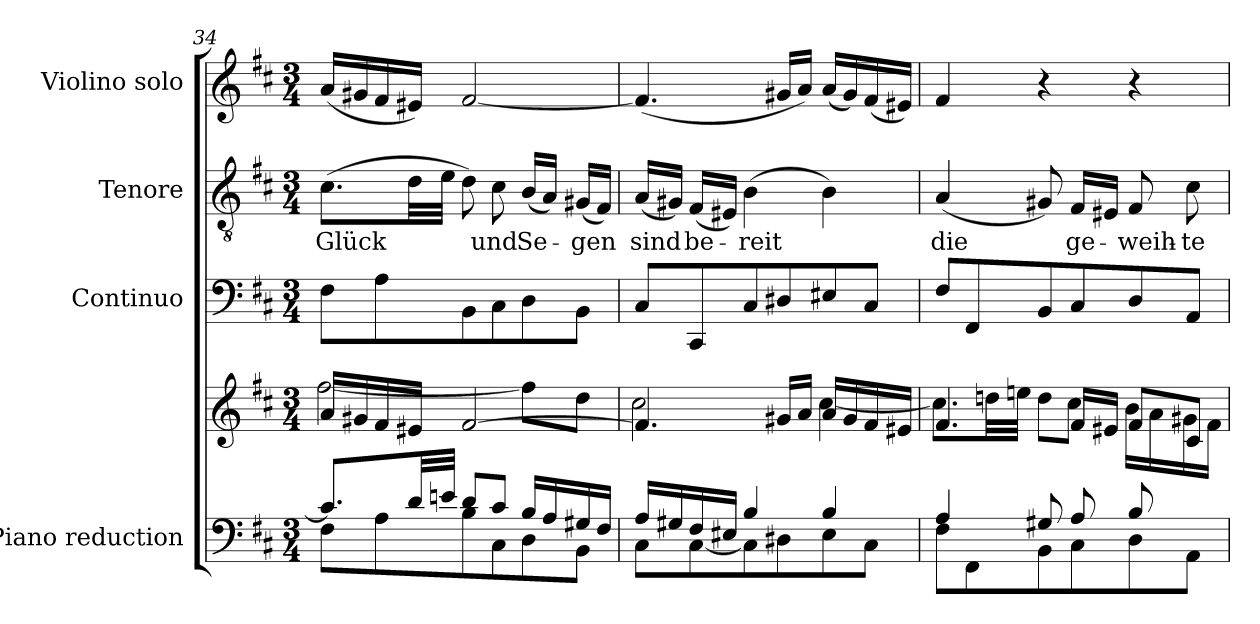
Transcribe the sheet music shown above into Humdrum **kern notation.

**kern	**kern	**kern	**kern	**text	**kern
*part4	*part4	*part3	*part2	*part2	*part1
*staff5	*staff4	*staff3	*staff2	*staff2	*staff1
*I"Piano reduction	*	*I"Continuo	*I"Tenore	*	*I"Violino solo
*I'Pno	*	*	*	*	*I'Vln
!!LO:PB:g=z
*clefF4	*clefG2	*clefF4	*clefGv2	*	*clefG2
*k[f#c#]	*k[f#c#]	*k[f#c#]	*k[f#c#]	*	*k[f#c#]
*M3/4	*M3/4	*M3/4	*M3/4	*	*M3/4
=34	=34	=34	=34	=34	=34
*^	*^	*	*	*	*
!	!	!	!	!	!	!LO:LY:b	!
8.c#/L]	8F#\L	16a/LL	[2ff#\	8F#\L	(8.c#\L	Glück	(16a/LL
.	.	16g#X/	.	.	.	.	16g#X/
.	8A\	16f#/	.	8A\	.	.	16f#/
32d/LL	.	16e#X/JJ	.	.	32d\LL	.	16e#X/JJ)
32en/JJJ	.	.	.	.	32e\JJJ	.	.
8d/L	8B\	[<2f#/	.	8BB\	8d\)	.	[2f#/
!	!	!	!	!	!	!LO:LY:b	!
8c#/J	8C#\	.	.	8C#\	8c#\	und	.
!	!	!	!	!	!	!LO:LY:b	!
16B/LL	8D\	.	8ff#\L]	8D\	(16B/LL	Se-	.
16A/	.	.	.	.	16A/JJ)	.	.
!	!	!	!	!	!	!LO:LY:b	!
16G#X/	8BB\J	.	8dd\J	8BB\J	(16G#X/LL	-gen	.
16F#/JJ	.	.	.	.	16F#/JJ)	.	.
=35	=35	=35	=35	=35	=35	=35	=35
!	!	!	!	!	!	!LO:LY:b	!
16A/LL	8C#\L	4.f#/]	2cc#\	8C#/L	(16A/LL	sind	(4.f#/]
16G#X/	.	.	.	.	16G#X/JJ)	.	.
!	!	!	!	!	!	!LO:LY:b	!
16F#/	[8C#\	.	.	8CC#/	(16F#/LL	be-	.
16E#X/JJ	.	.	.	.	16E#X/JJ)	.	.
!	!	!	!	!	!	!LO:LY:b	!
4B/	8C#\]	.	.	8C#/	(4B\	-reit	.
.	8D#X\	16g#X/LL	.	8D#X/	.	.	16g#X/LL
.	.	16a/JJ	.	.	.	.	16a/JJ)
4B/	8E#\	16a/LL	[>4cc#\	8E#X/	4B\)	.	(16a/LL
.	.	16g#/	.	.	.	.	16g#/)
.	8C#\J	16f#/	.	8C#/J	.	.	(16f#/
.	.	16e#X/JJ	.	.	.	.	16e#X/JJ)
=36	=36	=36	=36	=36	=36	=36	=36
*	*	*	*^	*	*	*	*
!	!	!	!	!	!	!	!LO:LY:b	!
4A/	8F#\L	4.f#/	8.cc#\L]	8ryy	8F#/L	(4A/	die	4f#/
*	*	*	*v	*v	*	*	*	*
.	8FF#\	.	.	8FF#/	.	.	.
.	.	.	32ddn\LL	.	.	.	.
.	.	.	32een\JJJ	.	.	.	.
8G#X/L	8BB\	.	8dd\L	8BB/	8G#X/)	.	4r
!	!	!	!	!	!	!LO:LY:b	!
8A/	8C#\	16f#/LL	8cc#\J	8C#/	16F#/LL	ge-	.
.	.	16e#X/JJ	.	.	16E#X/JJ	.	.
!	!	!	!	!	!	!LO:LY:b	!
8B/	8D\	8f#/L	16b\LL	8D/	8F#/	-weih-	4r
.	.	.	16a\	.	.	.	.
*	*	*	*^	*	*	*	*
!	!	!	!	!	!	!	!LO:LY:b	!
8ryy	8AA\J	8c#/J	16g#X\	8c#\J	8AA/J	8c#\	-te	.
.	.	.	16f#\JJ	.	.	.	.	.
*v	*v	*	*	*	*	*	*	*
*	*v	*v	*v	*	*	*	*
=	=	=	=	=	=
*-	*-	*-	*-	*-	*-
